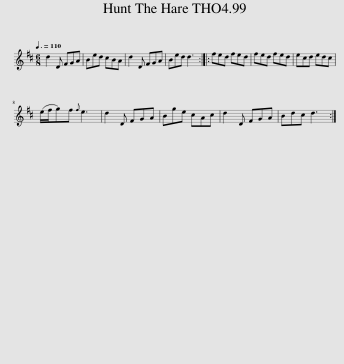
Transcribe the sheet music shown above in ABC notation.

X:1
L:1/8
Q:3/8=110
M:6/8
I:linebreak $
K:D
V:1 treble
V:1
 d2 D FGA | Bed cBA | d2 D FGA | Bed d3 :: fed fed | %5
 fed fed | ecd edc |$ (e/f/g)f{f} e3 | d2 D FGA | Bge cAc | %10
 d2 D FGA | Bdc d3 :| %12
